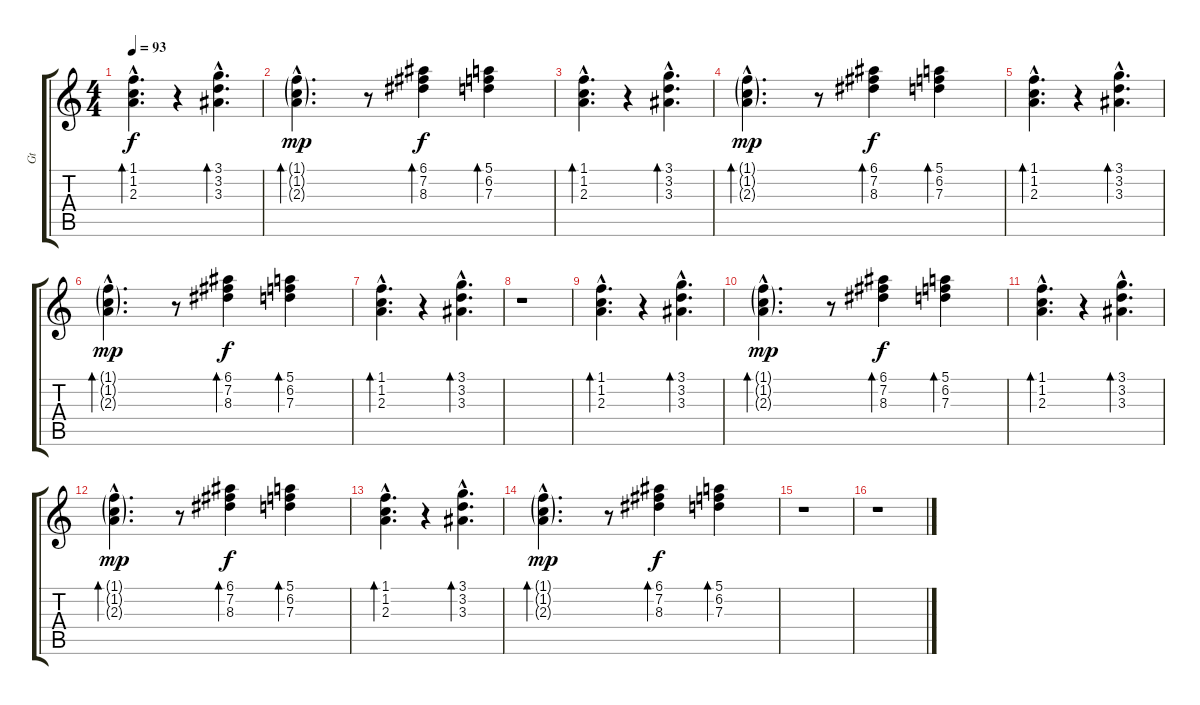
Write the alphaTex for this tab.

\track ("Gt" "Gt") {instrument electricguitarclean}
\staff {score tabs}
\tuning (E4 B3 G3 D3 A2 E2) {hide}
\ts (4 4)
\tempo 93
\clef g2
\ks c
(1.1{hac} 1.2{hac} 2.3{hac}).4{d bd 60 dy f volume 4 instrument electricguitarclean} r.4 (3.1{hac} 3.2{hac} 3.3{hac}).4{d bd 60} |
(1.1{g hac} 1.2{g hac} 2.3{g hac}).4{d bd 60 dy mp} r.8 (6.1 7.2 8.3).4{bd 60 dy f} (5.1 6.2 7.3).4{bd 60} |
(1.1{hac} 1.2{hac} 2.3{hac}).4{d bd 60} r.4 (3.1{hac} 3.2{hac} 3.3{hac}).4{d bd 60} |
(1.1{g hac} 1.2{g hac} 2.3{g hac}).4{d bd 60 dy mp} r.8 (6.1 7.2 8.3).4{bd 60 dy f} (5.1 6.2 7.3).4{bd 60} |
(1.1{hac} 1.2{hac} 2.3{hac}).4{d bd 60} r.4 (3.1{hac} 3.2{hac} 3.3{hac}).4{d bd 60} |
(1.1{g hac} 1.2{g hac} 2.3{g hac}).4{d bd 60 dy mp} r.8 (6.1 7.2 8.3).4{bd 60 dy f} (5.1 6.2 7.3).4{bd 60} |
(1.1{hac} 1.2{hac} 2.3{hac}).4{d bd 60} r.4 (3.1{hac} 3.2{hac} 3.3{hac}).4{d bd 60} |
r.1 |
(1.1{hac} 1.2{hac} 2.3{hac}).4{d bd 60} r.4 (3.1{hac} 3.2{hac} 3.3{hac}).4{d bd 60} |
(1.1{g hac} 1.2{g hac} 2.3{g hac}).4{d bd 60 dy mp} r.8 (6.1 7.2 8.3).4{bd 60 dy f} (5.1 6.2 7.3).4{bd 60} |
(1.1{hac} 1.2{hac} 2.3{hac}).4{d bd 60} r.4 (3.1{hac} 3.2{hac} 3.3{hac}).4{d bd 60} |
(1.1{g hac} 1.2{g hac} 2.3{g hac}).4{d bd 60 dy mp} r.8 (6.1 7.2 8.3).4{bd 60 dy f} (5.1 6.2 7.3).4{bd 60} |
(1.1{hac} 1.2{hac} 2.3{hac}).4{d bd 60} r.4 (3.1{hac} 3.2{hac} 3.3{hac}).4{d bd 60} |
(1.1{g hac} 1.2{g hac} 2.3{g hac}).4{d bd 60 dy mp} r.8 (6.1 7.2 8.3).4{bd 60 dy f} (5.1 6.2 7.3).4{bd 60} |
r.1 |
r.1
